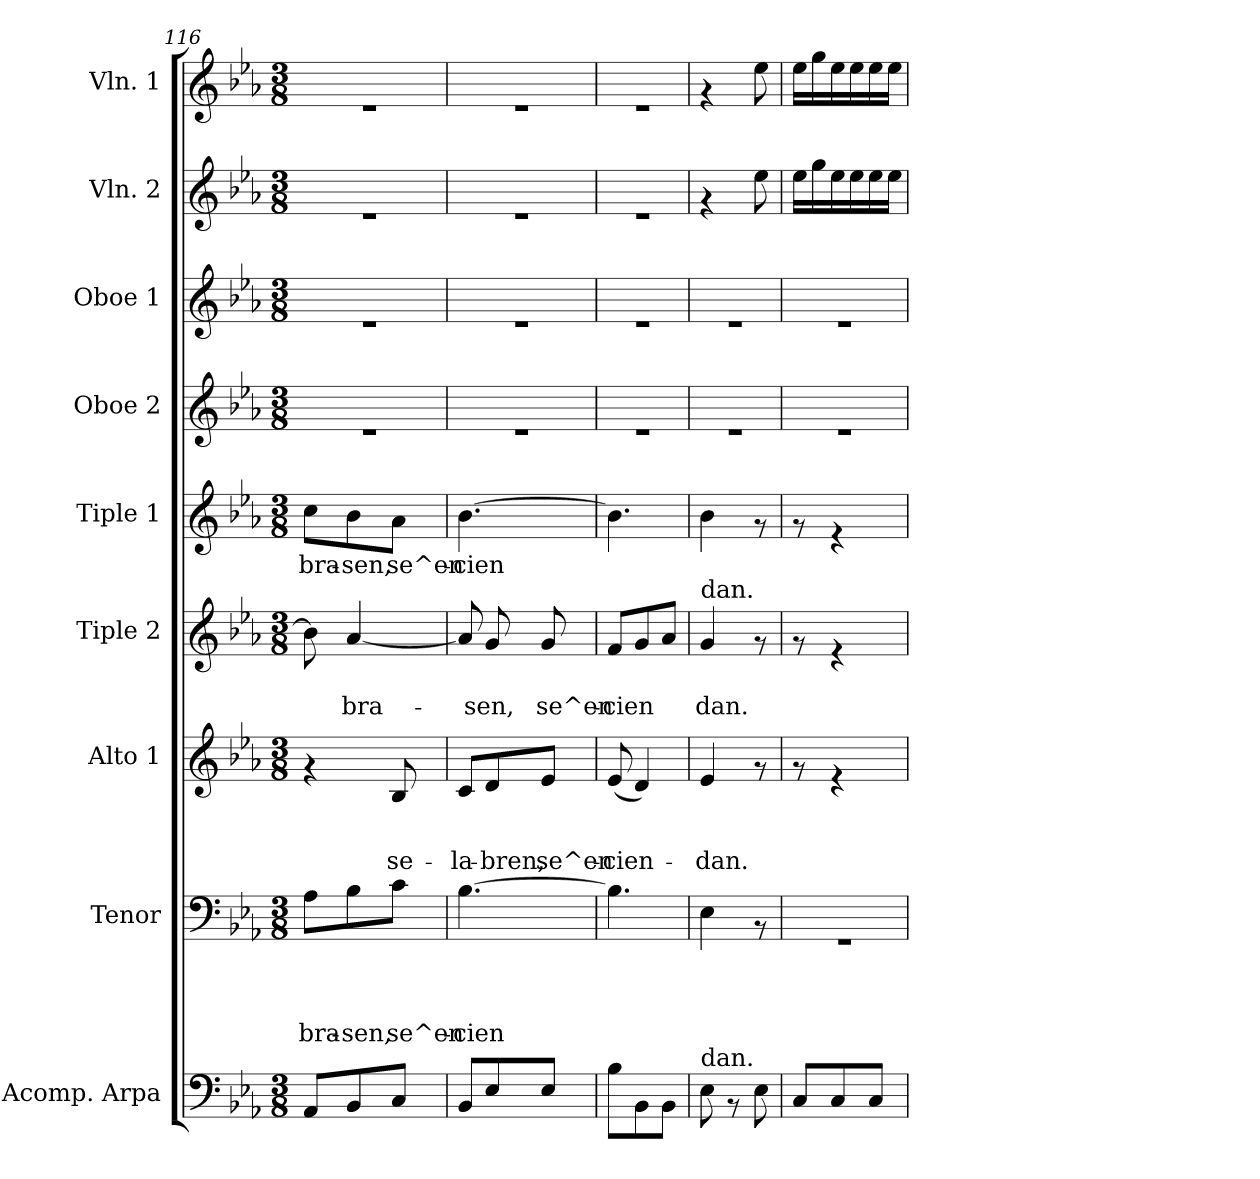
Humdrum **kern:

**kern	**kern	**text	**text	**text	**text	**kern	**text	**text	**text	**kern	**text	**text	**kern	**text	**kern	**kern	**kern	**kern
*part9	*part8	*part8	*part8	*part8	*part8	*part7	*part7	*part7	*part7	*part6	*part6	*part6	*part5	*part5	*part4	*part3	*part2	*part1
*staff9	*staff8	*staff8	*staff8	*staff8	*staff8	*staff7	*staff7	*staff7	*staff7	*staff6	*staff6	*staff6	*staff5	*staff5	*staff4	*staff3	*staff2	*staff1
*I"Acomp. Arpa	*I"Tenor	*	*	*	*	*I"Alto 1	*	*	*	*I"Tiple 2	*	*	*I"Tiple 1	*	*I"Oboe 2	*I"Oboe 1	*I"Vln. 2	*I"Vln. 1
*I'Acomp. Arpa	*I'Tenor	*	*	*	*	*I'Alto 1	*	*	*	*I'Tiple 2	*	*	*I'Tiple 1	*	*I'Oboe 2	*I'Oboe 1	*I'Vln. 2	*I'Vln. 1
*clefF4	*clefF4	*	*	*	*	*clefG2	*	*	*	*clefG2	*	*	*clefG2	*	*clefG2	*clefG2	*clefG2	*clefG2
*k[b-e-a-]	*k[b-e-a-]	*	*	*	*	*k[b-e-a-]	*	*	*	*k[b-e-a-]	*	*	*k[b-e-a-]	*	*k[b-e-a-]	*k[b-e-a-]	*k[b-e-a-]	*k[b-e-a-]
*E-:	*E-:	*	*	*	*	*E-:	*	*	*	*E-:	*	*	*E-:	*	*E-:	*E-:	*E-:	*E-:
*M3/8	*M3/8	*	*	*	*	*M3/8	*	*	*	*M3/8	*	*	*M3/8	*	*M3/8	*M3/8	*M3/8	*M3/8
=116	=116	=116	=116	=116	=116	=116	=116	=116	=116	=116	=116	=116	=116	=116	=116	=116	=116	=116
!	!	!	!	!	!LO:LY:b	!	!	!	!	!	!	!	!	!LO:LY:b	!	!	!	!
8AA-/L	8A-\L	.	.	.	-bra-	4rf	.	.	.	8b-\]	.	.	8cc\L	-bra-	4.re	4.re	4.re	4.re
!	!	!	!	!	!LO:LY:b	!	!	!	!	!	!	!LO:LY:b	!	!LO:LY:b	!	!	!	!
8BB-/	8B-\	.	.	.	-sen,	.	.	.	.	[>4a-/	.	-bra-	8b-\	-sen,	.	.	.	.
!	!	!	!	!	!LO:LY:b	!	!	!	!LO:LY:b	!	!	!	!	!LO:LY:b	!	!	!	!
8C/J	8c\J	.	.	.	se^en-	8B-/	.	.	-se-	.	.	.	8a-\J	se^en-	.	.	.	.
=117	=117	=117	=117	=117	=117	=117	=117	=117	=117	=117	=117	=117	=117	=117	=117	=117	=117	=117
!	!	!	!	!	!LO:LY:b	!	!	!	!LO:LY:b	!	!	!	!	!LO:LY:b	!	!	!	!
8BB-/L	[<4.B-\	.	.	.	-cien	8c/L	.	.	-la-	8a-/]	.	.	[<4.b-\	-cien	4.re	4.re	4.re	4.re
!	!	!	!	!	!	!	!	!	!LO:LY:b	!	!	!LO:LY:b	!	!	!	!	!	!
8E-/	.	.	.	.	.	8d/	.	.	-bren,	8g/	.	-sen,	.	.	.	.	.	.
!	!	!	!	!	!	!	!	!	!LO:LY:b	!	!	!LO:LY:b	!	!	!	!	!	!
8E-/J	.	.	.	.	.	8e-/J	.	.	se^en-	8g/	.	se^en-	.	.	.	.	.	.
!!LO:LB:g=z
=118	=118	=118	=118	=118	=118	=118	=118	=118	=118	=118	=118	=118	=118	=118	=118	=118	=118	=118
!	!	!	!	!	!	!	!	!	!LO:LY:b	!	!	!LO:LY:b	!	!	!	!	!	!
8B-\L	4.B-\]	.	.	.	.	(>8e-/	.	.	-cien-	8f/L	.	-cien	4.b-\]	.	4.re	4.re	4.re	4.re
8BB-\	.	.	.	.	.	4d/)	.	.	.	8g/	.	.	.	.	.	.	.	.
8BB-\J	.	.	.	.	.	.	.	.	.	8a-/J	.	.	.	.	.	.	.	.
=119	=119	=119	=119	=119	=119	=119	=119	=119	=119	=119	=119	=119	=119	=119	=119	=119	=119	=119
!	!	!	!	!	!	!	!	!	!	!LO:TX:a:t=dan.	!	!	!	!	!	!	!	!
!LO:TX:a:t=dan.	!	!	!	!	!	!	!	!	!	!	!	!	!	!	!	!	!	!
!	!	!	!	!	!	!	!	!	!LO:LY:b	!	!	!LO:LY:b	!	!	!	!	!	!
8E-\	4E-\	.	.	.	.	4e-/	.	.	-dan.	4g/	.	dan.	4b-\	.	4.re	4.re	4rf	4rf
8rAA	.	.	.	.	.	.	.	.	.	.	.	.	.	.	.	.	.	.
8E-\	8rAA	.	.	.	.	8rf	.	.	.	8rf	.	.	8rf	.	.	.	8ee-\	8ee-\
=120	=120	=120	=120	=120	=120	=120	=120	=120	=120	=120	=120	=120	=120	=120	=120	=120	=120	=120
8C/L	4.rGG	.	.	.	.	8rf	.	.	.	8rf	.	.	8rf	.	4.re	4.re	16ee-\LL	16ee-\LL
.	.	.	.	.	.	.	.	.	.	.	.	.	.	.	.	.	16gg\	16gg\
8C/	.	.	.	.	.	4re	.	.	.	4re	.	.	4re	.	.	.	16ee-\	16ee-\
.	.	.	.	.	.	.	.	.	.	.	.	.	.	.	.	.	16ee-\	16ee-\
8C/J	.	.	.	.	.	.	.	.	.	.	.	.	.	.	.	.	16ee-\	16ee-\
.	.	.	.	.	.	.	.	.	.	.	.	.	.	.	.	.	16ee-\JJ	16ee-\JJ
=	=	=	=	=	=	=	=	=	=	=	=	=	=	=	=	=	=	=
*-	*-	*-	*-	*-	*-	*-	*-	*-	*-	*-	*-	*-	*-	*-	*-	*-	*-	*-
